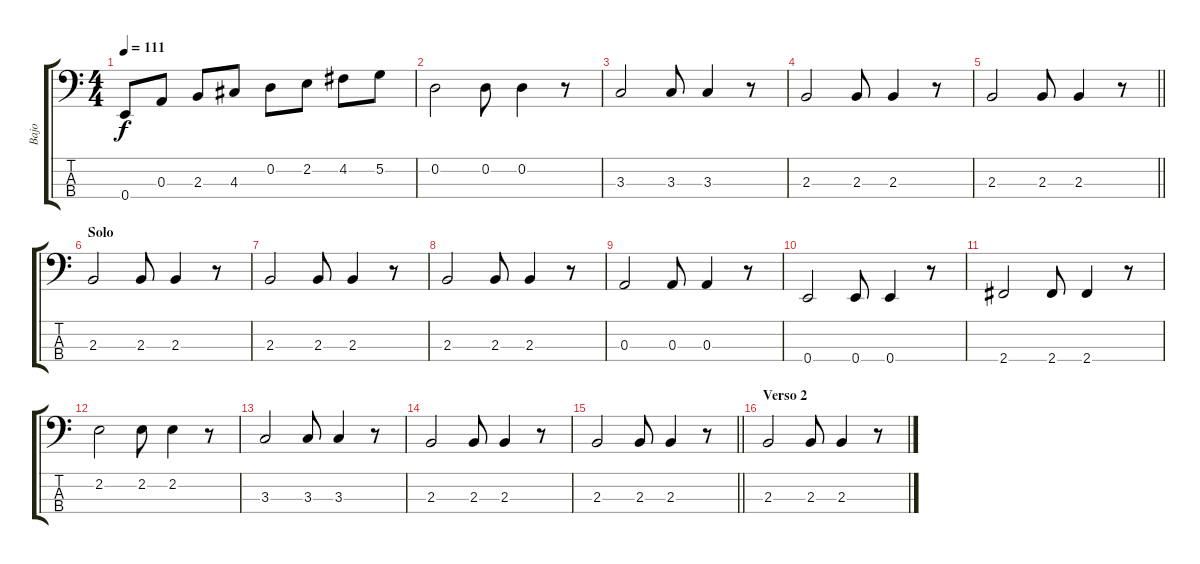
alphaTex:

\track ("Bajo" "Bajo") {instrument electricbassfinger}
\staff {score tabs}
\tuning (G2 D2 A1 E1) {hide}
\ts (4 4)
\tempo 111
\clef f4
\ks c
0.4.8{dy f} 0.3.8 2.3.8 4.3.8 0.2.8 2.2.8 4.2.8 5.2.8 |
0.2.2 0.2.8 0.2.4 r.8 |
3.3.2 3.3.8 3.3.4 r.8 |
2.3.2 2.3.8 2.3.4 r.8 |
\barLineRight lightlight
2.3.2 2.3.8 2.3.4 r.8 |
\section ("" "Solo")
2.3.2 2.3.8 2.3.4 r.8 |
2.3.2 2.3.8 2.3.4 r.8 |
2.3.2 2.3.8 2.3.4 r.8 |
0.3.2 0.3.8 0.3.4 r.8 |
0.4.2 0.4.8 0.4.4 r.8 |
2.4.2 2.4.8 2.4.4 r.8 |
2.2.2 2.2.8 2.2.4 r.8 |
3.3.2 3.3.8 3.3.4 r.8 |
2.3.2 2.3.8 2.3.4 r.8 |
\barLineRight lightlight
2.3.2 2.3.8 2.3.4 r.8 |
\section ("" "Verso 2")
2.3.2 2.3.8 2.3.4 r.8
